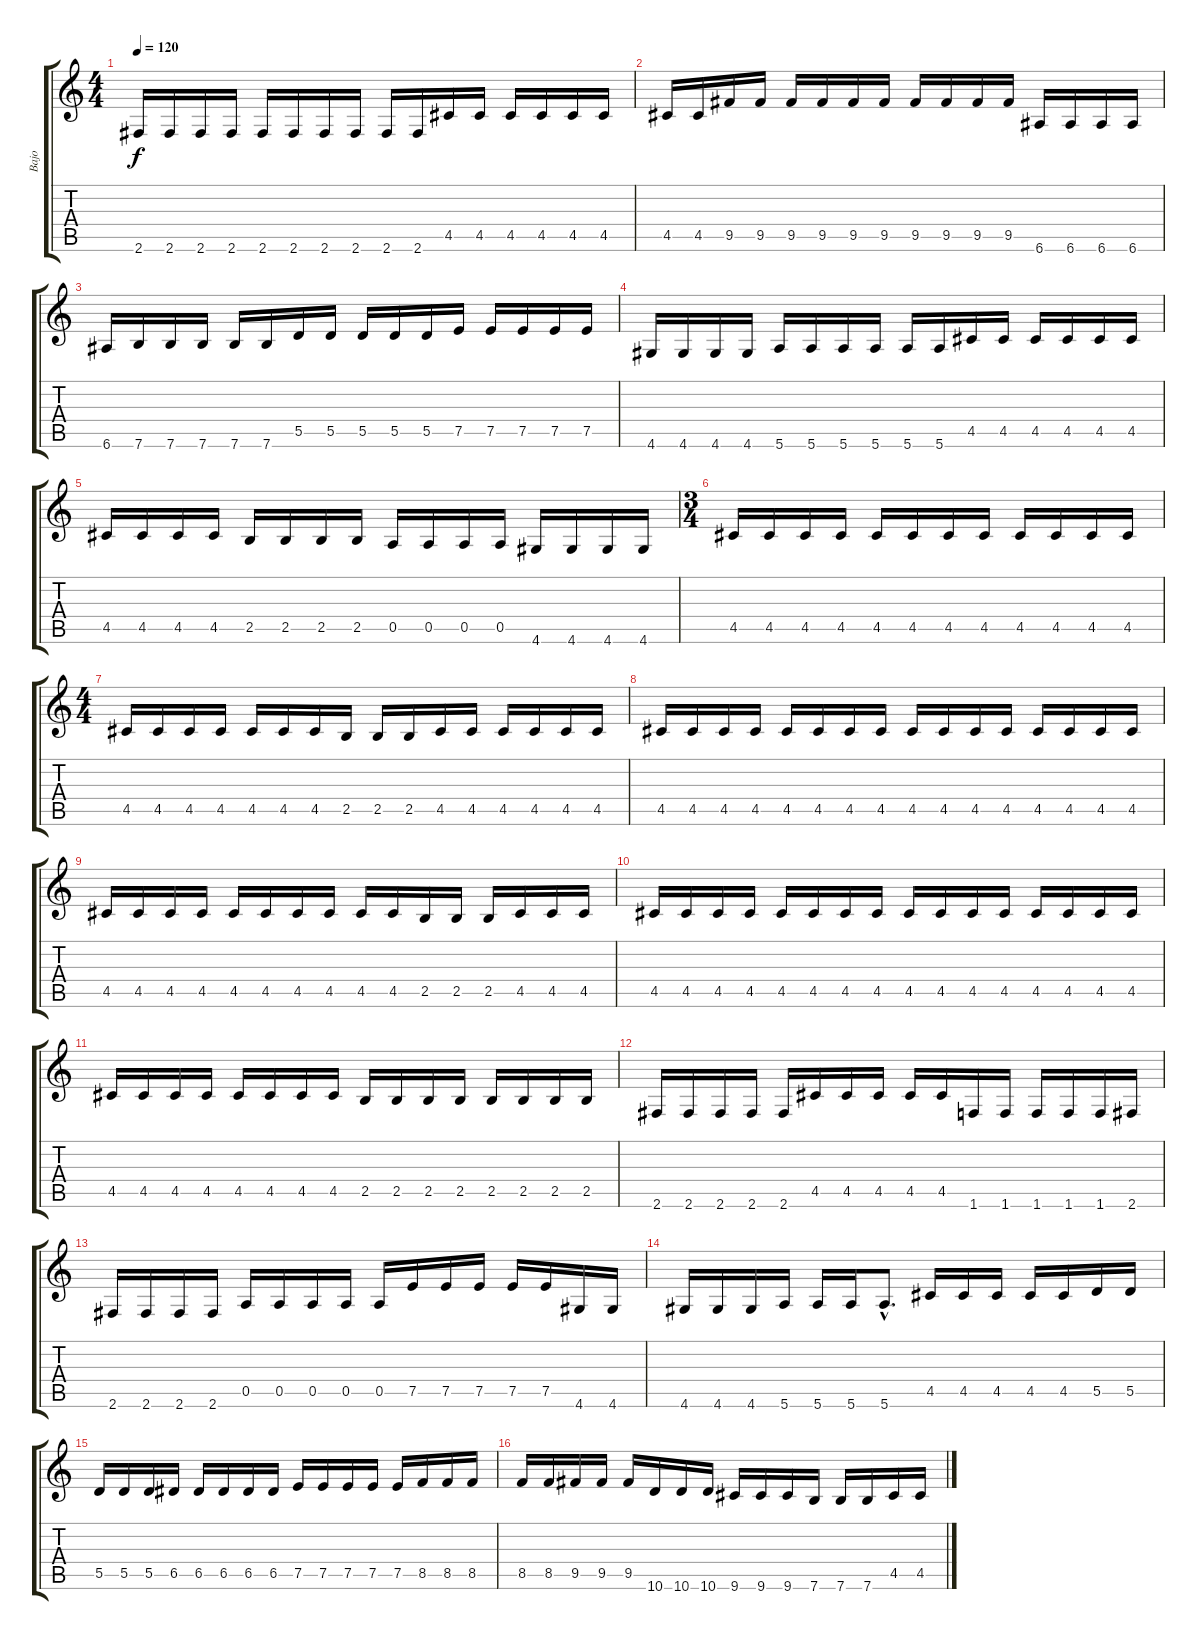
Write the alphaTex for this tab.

\track ("Bajo" "Bajo") {instrument electricbassfinger}
\staff {score tabs}
\tuning (E4 B3 G3 D3 A2 E2) {hide}
\ts (4 4)
\tempo 120
\clef g2
\ks c
2.6.16{dy f} 2.6.16 2.6.16 2.6.16 2.6.16 2.6.16 2.6.16 2.6.16 2.6.16 2.6.16 4.5.16 4.5.16 4.5.16 4.5.16 4.5.16 4.5.16 |
4.5.16 4.5.16 9.5.16 9.5.16 9.5.16 9.5.16 9.5.16 9.5.16 9.5.16 9.5.16 9.5.16 9.5.16 6.6.16 6.6.16 6.6.16 6.6.16 |
6.6.16 7.6.16 7.6.16 7.6.16 7.6.16 7.6.16 5.5.16 5.5.16 5.5.16 5.5.16 5.5.16 7.5.16 7.5.16 7.5.16 7.5.16 7.5.16 |
4.6.16 4.6.16 4.6.16 4.6.16 5.6.16 5.6.16 5.6.16 5.6.16 5.6.16 5.6.16 4.5.16 4.5.16 4.5.16 4.5.16 4.5.16 4.5.16 |
4.5.16 4.5.16 4.5.16 4.5.16 2.5.16 2.5.16 2.5.16 2.5.16 0.5.16 0.5.16 0.5.16 0.5.16 4.6.16 4.6.16 4.6.16 4.6.16 |
\ts (3 4)
4.5.16 4.5.16 4.5.16 4.5.16 4.5.16 4.5.16 4.5.16 4.5.16 4.5.16 4.5.16 4.5.16 4.5.16 |
\ts (4 4)
4.5.16 4.5.16 4.5.16 4.5.16 4.5.16 4.5.16 4.5.16 2.5.16 2.5.16 2.5.16 4.5.16 4.5.16 4.5.16 4.5.16 4.5.16 4.5.16 |
4.5.16 4.5.16 4.5.16 4.5.16 4.5.16 4.5.16 4.5.16 4.5.16 4.5.16 4.5.16 4.5.16 4.5.16 4.5.16 4.5.16 4.5.16 4.5.16 |
4.5.16 4.5.16 4.5.16 4.5.16 4.5.16 4.5.16 4.5.16 4.5.16 4.5.16 4.5.16 2.5.16 2.5.16 2.5.16 4.5.16 4.5.16 4.5.16 |
4.5.16 4.5.16 4.5.16 4.5.16 4.5.16 4.5.16 4.5.16 4.5.16 4.5.16 4.5.16 4.5.16 4.5.16 4.5.16 4.5.16 4.5.16 4.5.16 |
4.5.16 4.5.16 4.5.16 4.5.16 4.5.16 4.5.16 4.5.16 4.5.16 2.5.16 2.5.16 2.5.16 2.5.16 2.5.16 2.5.16 2.5.16 2.5.16 |
2.6.16 2.6.16 2.6.16 2.6.16 2.6.16 4.5.16 4.5.16 4.5.16 4.5.16 4.5.16 1.6.16 1.6.16 1.6.16 1.6.16 1.6.16 2.6.16 |
2.6.16 2.6.16 2.6.16 2.6.16 0.5.16 0.5.16 0.5.16 0.5.16 0.5.16 7.5.16 7.5.16 7.5.16 7.5.16 7.5.16 4.6.16 4.6.16 |
4.6.16 4.6.16 4.6.16 5.6.16 5.6.16 5.6.16 5.6{hac}.8{d} 4.5.16 4.5.16 4.5.16 4.5.16 4.5.16 5.5.16 5.5.16 |
5.5.16 5.5.16 5.5.16 6.5.16 6.5.16 6.5.16 6.5.16 6.5.16 7.5.16 7.5.16 7.5.16 7.5.16 7.5.16 8.5.16 8.5.16 8.5.16 |
8.5.16 8.5.16 9.5.16 9.5.16 9.5.16 10.6.16 10.6.16 10.6.16 9.6.16 9.6.16 9.6.16 7.6.16 7.6.16 7.6.16 4.5.16 4.5.16
